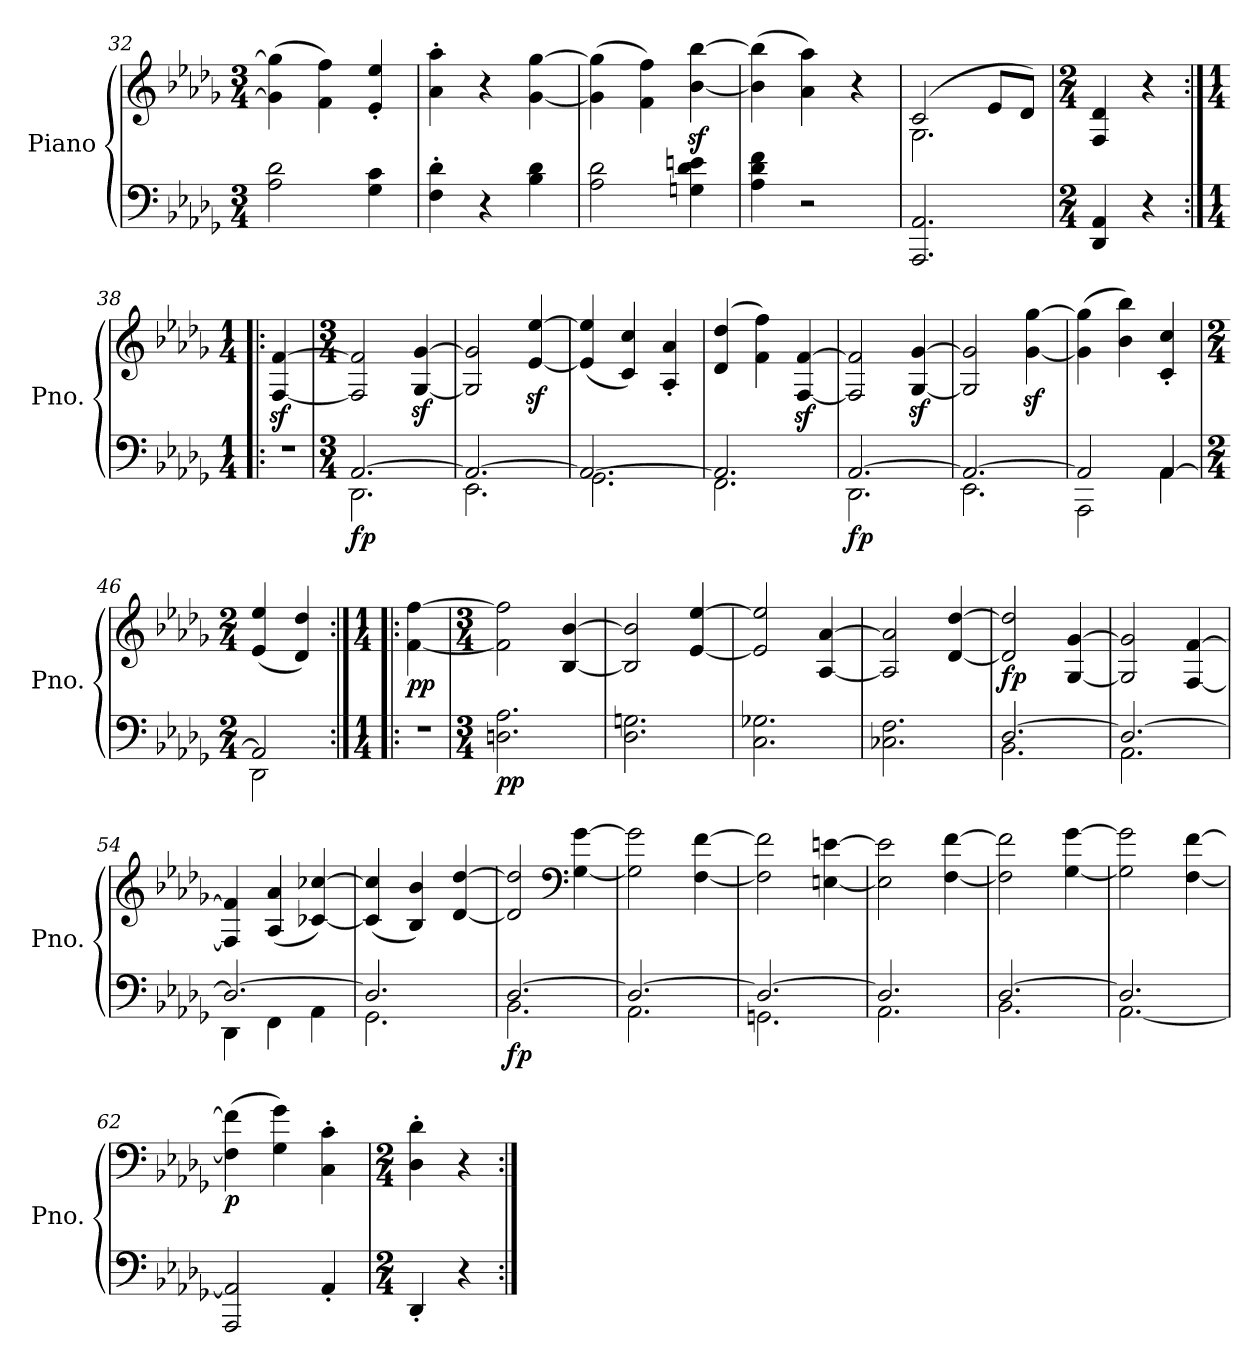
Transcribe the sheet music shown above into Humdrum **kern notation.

**kern	**kern	**dynam
*part1	*part1	*part1
*staff2	*staff1	*staff1/2
*I"Piano	*	*
*I'Pno.	*	*
*clefF4	*clefG2	*
*k[b-e-a-d-g-]	*k[b-e-a-d-g-]	*
*M3/4	*M3/4	*
=32	=32	=32
2A-\ 2d-\	(>4g-\] 4gg-\]	.
.	4f\ 4ff\)	.
4G-\ 4c\	4e-/' 4ee-/'	.
=33	=33	=33
4F\' 4d-\'	4a-\' 4aa-\'	.
4r	4r	.
4B-\ 4d-\	[4g-\ [4gg-\	.
=34	=34	=34
2A-\ 2d-\	(>4g-\] 4gg-\]	.
.	4f\ 4ff\)	.
4Gn\ 4d-\ 4en\	[4b-\z< [4bb-\z<	.
=35	=35	=35
4A-\ 4d-\ 4f\	(>4b-\] 4bb-\]	.
2r	4a-\ 4aa-\)	.
.	4r	.
!!LO:LB:g=z
=36	=36	=36
*	*^	*
2.AAA-/ 2.AA-/	(>2c/	2.G-\	.
.	8e-/L	.	.
.	8d-/J)	.	.
*	*v	*v	*
=37	=37	=37
*M2/4	*M2/4	*
4DD-/ 4AA-/	4F/ 4d-/	.
4r	4r	.
=38:|!|:	=38:|!|:	=38:|!|:
*M1/4	*M1/4	*
4r	[4F/z< [4f/z<	.
=39	=39	=39
*M3/4	*M3/4	*
*^	*	*
!	!	!	!LO:DY:b=2
[2.AA-/	2.DD-\	2F/] 2f/]	fp
.	.	[4G-/z< [4g-/z<	.
=40	=40	=40	=40
2.AA-/_	2.EE-\	2G-/] 2g-/]	.
.	.	[4e-/z< [4ee-/z<	.
=41	=41	=41	=41
2.AA-/_	2.GG-\	(<4e-/] 4ee-/]	.
.	.	4c/ 4cc/)	.
.	.	4A-/' 4a-/'	.
=42	=42	=42	=42
2.AA-/]	2.FF\	(>4d-/ 4dd-/	.
.	.	4f\ 4ff\)	.
.	.	[4F/z< [4f/z<	.
=43	=43	=43	=43
!	!	!	!LO:DY:b=2
[2.AA-/	2.DD-\	2F/] 2f/]	fp
.	.	[4G-/z< [4g-/z<	.
=44	=44	=44	=44
2.AA-/_	2.EE-\	2G-/] 2g-/]	.
.	.	[4g-\z< [4gg-\z<	.
!!LO:LB:g=z
=45	=45	=45	=45
2AA-/]	2AAA-\	(>4g-\] 4gg-\]	.
.	.	4b-\ 4bb-\)	.
[4AA-/	4AA-\	4c/' 4cc/'	.
=46	=46	=46	=46
*M2/4	*	*M2/4	*
2AA-/]	2DD-\	(<4e-/ 4ee-/	.
.	.	4d-/ 4dd-/)	.
*v	*v	*	*
=47:|!|:	=47:|!|:	=47:|!|:
*M1/4	*M1/4	*
!	!	!LO:DY:b
4r	[4f\ [4ff\	pp
=48	=48	=48
*M3/4	*M3/4	*
!	!	!LO:DY:b=2
2.Dn\ 2.A-\	2f\] 2ff\]	pp
.	[4B-/ [4b-/	.
=49	=49	=49
2.D-\ 2.Gn\	2B-/] 2b-/]	.
.	[4e-/ [4ee-/	.
=50	=50	=50
2.C\ 2.G-X\	2e-/] 2ee-/]	.
.	[4A-/ [4a-/	.
=51	=51	=51
2.C-X\ 2.F\	2A-/] 2a-/]	.
.	[4d-/ [4dd-/	.
=52	=52	=52
*^	*	*
!	!	!	!LO:DY:b
[2.D-/	2.BB-\	2d-/] 2dd-/]	fp
.	.	[4G-/ [4g-/	.
=53	=53	=53	=53
2.D-/_	2.AA-\	2G-/] 2g-/]	.
.	.	[4F/ [4f/	.
=54	=54	=54	=54
2.D-/_	4DD-\	4F/] 4f/]	.
.	4FF\	(<4A-/ 4a-/	.
.	4AA-\	[4c-X/ [4cc-X/)	.
=55	=55	=55	=55
2.D-/]	2.GG-\	(<4c-/] 4cc-/]	.
.	.	4B-/ 4b-/)	.
.	.	[4d-/ [4dd-/	.
!!LO:LB:g=z
=56	=56	=56	=56
!	!	!	!LO:DY:b=2
[2.D-/	2.BB-\	2d-/] 2dd-/]	fp
*	*	*clefF4	*
.	.	[4G-\ [4g-\	.
=57	=57	=57	=57
2.D-/_	2.AA-\	2G-\] 2g-\]	.
.	.	[4F\ [4f\	.
=58	=58	=58	=58
2.D-/_	2.GGn\	2F\] 2f\]	.
.	.	[4En\ [4en\	.
=59	=59	=59	=59
2.D-/]	2.AA-\	2E\] 2e\]	.
.	.	[4F\ [4f\	.
=60	=60	=60	=60
[2.D-/	2.BB-\	2F\] 2f\]	.
.	.	[4G-\ [4g-\	.
=61	=61	=61	=61
2.D-/]	[2.AA-\	2G-\] 2g-\]	.
.	.	[4F\ [4f\	.
=62	=62	=62	=62
!	!	!	!LO:DY:b
2.ryy	2AAA-/ 2AA-/]	(>4F\] 4f\]	p
.	.	4G-\ 4g-\)	.
.	4AA-'/	4C\' 4c\'	.
*v	*v	*	*
=63	=63	=63
*M2/4	*M2/4	*
4DD-'/	4D-\' 4d-\'	.
4r	4r	.
=:|!	=:|!	=:|!
*-	*-	*-
